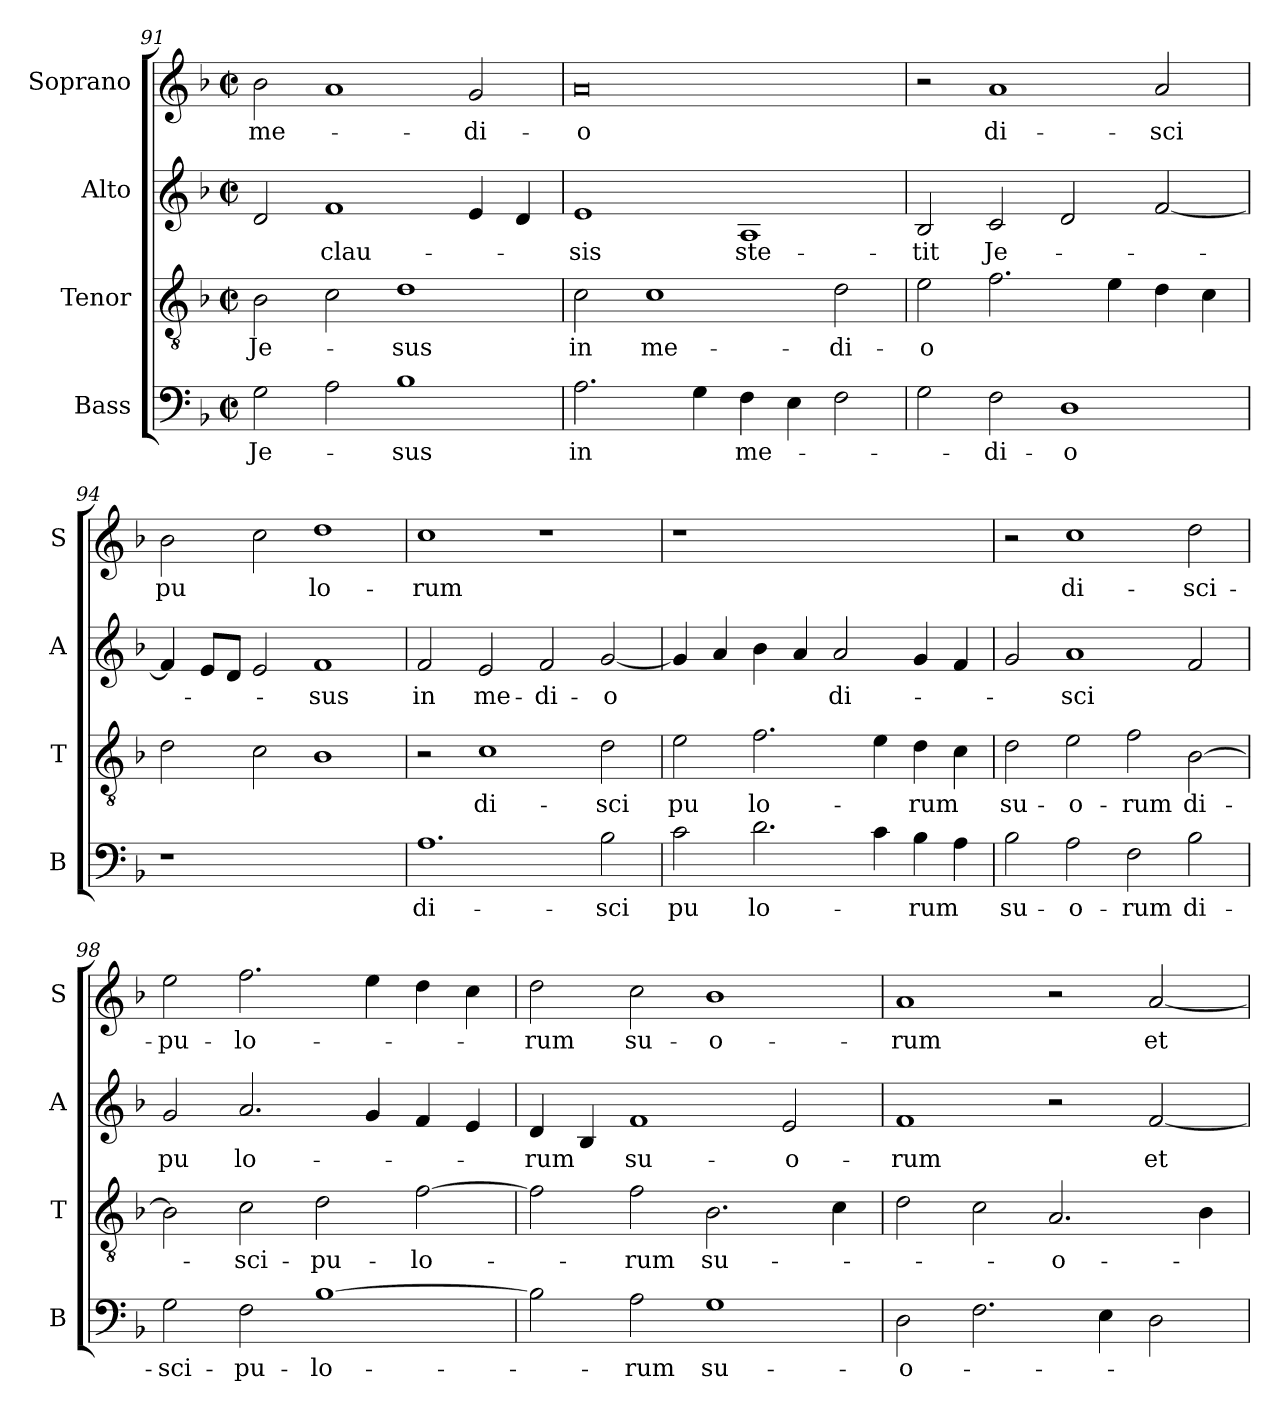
**kern	**text	**kern	**text	**kern	**text	**kern	**text
*part4	*part4	*part3	*part3	*part2	*part2	*part1	*part1
*staff4	*staff4	*staff3	*staff3	*staff2	*staff2	*staff1	*staff1
*I"Bass	*	*I"Tenor	*	*I"Alto	*	*I"Soprano	*
*I'B	*	*I'T	*	*I'A	*	*I'S	*
!!LO:PB:g=z
*clefF4	*	*clefGv2	*	*clefG2	*	*clefG2	*
*k[b-]	*	*k[b-]	*	*k[b-]	*	*k[b-]	*
*F:	*	*F:	*	*F:	*	*F:	*
*M2/2	*	*M2/2	*	*M2/2	*	*M2/2	*
*met(c|)	*	*met(c|)	*	*met(c|)	*	*met(c|)	*
=91	=91	=91	=91	=91	=91	=91	=91
!	!LO:LY:b	!	!LO:LY:b	!	!	!	!LO:LY:b
2G\	Je-	2B-\	Je-	2d/	.	2b-\	me-
!	!	!	!	!	!LO:LY:b	!	!
2A\	.	2c\	.	1f	clau-	1a	.
!	!LO:LY:b	!	!LO:LY:b	!	!	!	!
1B-	-sus	1d	-sus	.	.	.	.
!	!	!	!	!	!	!	!LO:LY:b
.	.	.	.	4e/	.	2g/	-di-
.	.	.	.	4d/	.	.	.
=92	=92	=92	=92	=92	=92	=92	=92
!	!LO:LY:b	!	!LO:LY:b	!	!LO:LY:b	!	!LO:LY:b
2.A\	in	2c\	in	1e	-sis	0a	-o
!	!	!	!LO:LY:b	!	!	!	!
.	.	1c	me-	.	.	.	.
4G\	.	.	.	.	.	.	.
!	!LO:LY:b	!	!	!	!LO:LY:b	!	!
4F\	me-	.	.	1A	ste-	.	.
4E\	.	.	.	.	.	.	.
!	!	!	!LO:LY:b	!	!	!	!
2F\	.	2d\	-di-	.	.	.	.
=93	=93	=93	=93	=93	=93	=93	=93
!	!	!	!LO:LY:b	!	!LO:LY:b	!	!
2G\	.	2e\	-o	2B-/	-tit	2r	.
!	!LO:LY:b	!	!	!	!LO:LY:b	!	!LO:LY:b
2F\	-di-	2.f\	.	2c/	Je-	1a	di-
!	!LO:LY:b	!	!	!	!	!	!
1D	-o	.	.	2d/	.	.	.
.	.	4e\	.	.	.	.	.
!	!	!	!	!	!	!	!LO:LY:b
.	.	4d\	.	[2f/	.	2a/	-sci
.	.	4c\	.	.	.	.	.
=94	=94	=94	=94	=94	=94	=94	=94
!	!	!	!	!	!	!	!LO:LY:b
1r	.	2d\	.	4f/]	.	2b-\	pu
.	.	.	.	8e/L	.	.	.
.	.	.	.	8d/J	.	.	.
.	.	2c\	.	2e/	.	2cc\	.
!	!	!	!	!	!LO:LY:b	!	!LO:LY:b
1ryy	.	1B-	.	1f	-sus	1dd	lo-
=95	=95	=95	=95	=95	=95	=95	=95
!	!LO:LY:b	!	!	!	!LO:LY:b	!	!LO:LY:b
1.A	di-	2r	.	2f/	in	1cc	-rum
!	!	!	!LO:LY:b	!	!LO:LY:b	!	!
.	.	1c	di-	2e/	me-	.	.
!	!	!	!	!	!LO:LY:b	!	!
.	.	.	.	2f/	-di-	1r	.
!	!LO:LY:b	!	!LO:LY:b	!	!LO:LY:b	!	!
2B-\	-sci	2d\	-sci	[2g/	-o	.	.
!!LO:LB:g=z
=96	=96	=96	=96	=96	=96	=96	=96
!	!LO:LY:b	!	!LO:LY:b	!	!	!	!
2c\	pu	2e\	pu	4g/]	.	1r	.
.	.	.	.	4a/	.	.	.
!	!LO:LY:b	!	!LO:LY:b	!	!	!	!
2.d\	lo-	2.f\	lo-	4b-\	.	.	.
.	.	.	.	4a/	.	.	.
!	!	!	!	!	!LO:LY:b	!	!
.	.	.	.	2a/	di-	1ryy	.
4c\	.	4e\	.	.	.	.	.
!	!LO:LY:b	!	!LO:LY:b	!	!	!	!
4B-\	-rum	4d\	-rum	4g/	.	.	.
4A\	.	4c\	.	4f/	.	.	.
=97	=97	=97	=97	=97	=97	=97	=97
!	!LO:LY:b	!	!LO:LY:b	!	!	!	!
2B-\	su-	2d\	su-	2g/	.	2r	.
!	!LO:LY:b	!	!LO:LY:b	!	!LO:LY:b	!	!LO:LY:b
2A\	-o-	2e\	-o-	1a	-sci	1cc	di-
!	!LO:LY:b	!	!LO:LY:b	!	!	!	!
2F\	-rum	2f\	-rum	.	.	.	.
!	!LO:LY:b	!	!LO:LY:b	!	!	!	!LO:LY:b
2B-\	di-	[2B-\	di-	2f/	.	2dd\	-sci-
=98	=98	=98	=98	=98	=98	=98	=98
!	!LO:LY:b	!	!	!	!LO:LY:b	!	!LO:LY:b
2G\	-sci-	2B-\]	.	2g/	pu	2ee\	-pu-
!	!LO:LY:b	!	!LO:LY:b	!	!LO:LY:b	!	!LO:LY:b
2F\	-pu-	2c\	-sci-	2.a/	lo-	2.ff\	-lo-
!	!LO:LY:b	!	!LO:LY:b	!	!	!	!
[1B-	-lo-	2d\	-pu-	.	.	.	.
.	.	.	.	4g/	.	4ee\	.
!	!	!	!LO:LY:b	!	!	!	!
.	.	[2f\	-lo-	4f/	.	4dd\	.
.	.	.	.	4e/	.	4cc\	.
=99	=99	=99	=99	=99	=99	=99	=99
!	!	!	!	!	!LO:LY:b	!	!LO:LY:b
2B-\]	.	2f\]	.	4d/	-rum	2dd\	-rum
.	.	.	.	4B-/	.	.	.
!	!LO:LY:b	!	!LO:LY:b	!	!LO:LY:b	!	!LO:LY:b
2A\	-rum	2f\	-rum	1f	su-	2cc\	su-
!	!LO:LY:b	!	!LO:LY:b	!	!	!	!LO:LY:b
1G	su-	2.B-\	su-	.	.	1b-	-o-
!	!	!	!	!	!LO:LY:b	!	!
.	.	.	.	2e/	-o-	.	.
.	.	4c\	.	.	.	.	.
=100	=100	=100	=100	=100	=100	=100	=100
!	!LO:LY:b	!	!	!	!LO:LY:b	!	!LO:LY:b
2D\	-o-	2d\	.	1f	-rum	1a	-rum
2.F\	.	2c\	.	.	.	.	.
!	!	!	!LO:LY:b	!	!	!	!
.	.	2.A/	-o-	2r	.	2r	.
4E\	.	.	.	.	.	.	.
!	!	!	!	!	!LO:LY:b	!	!LO:LY:b
2D\	.	.	.	[2f/	et	[2a/	et
.	.	4B-\	.	.	.	.	.
=	=	=	=	=	=	=	=
*-	*-	*-	*-	*-	*-	*-	*-
